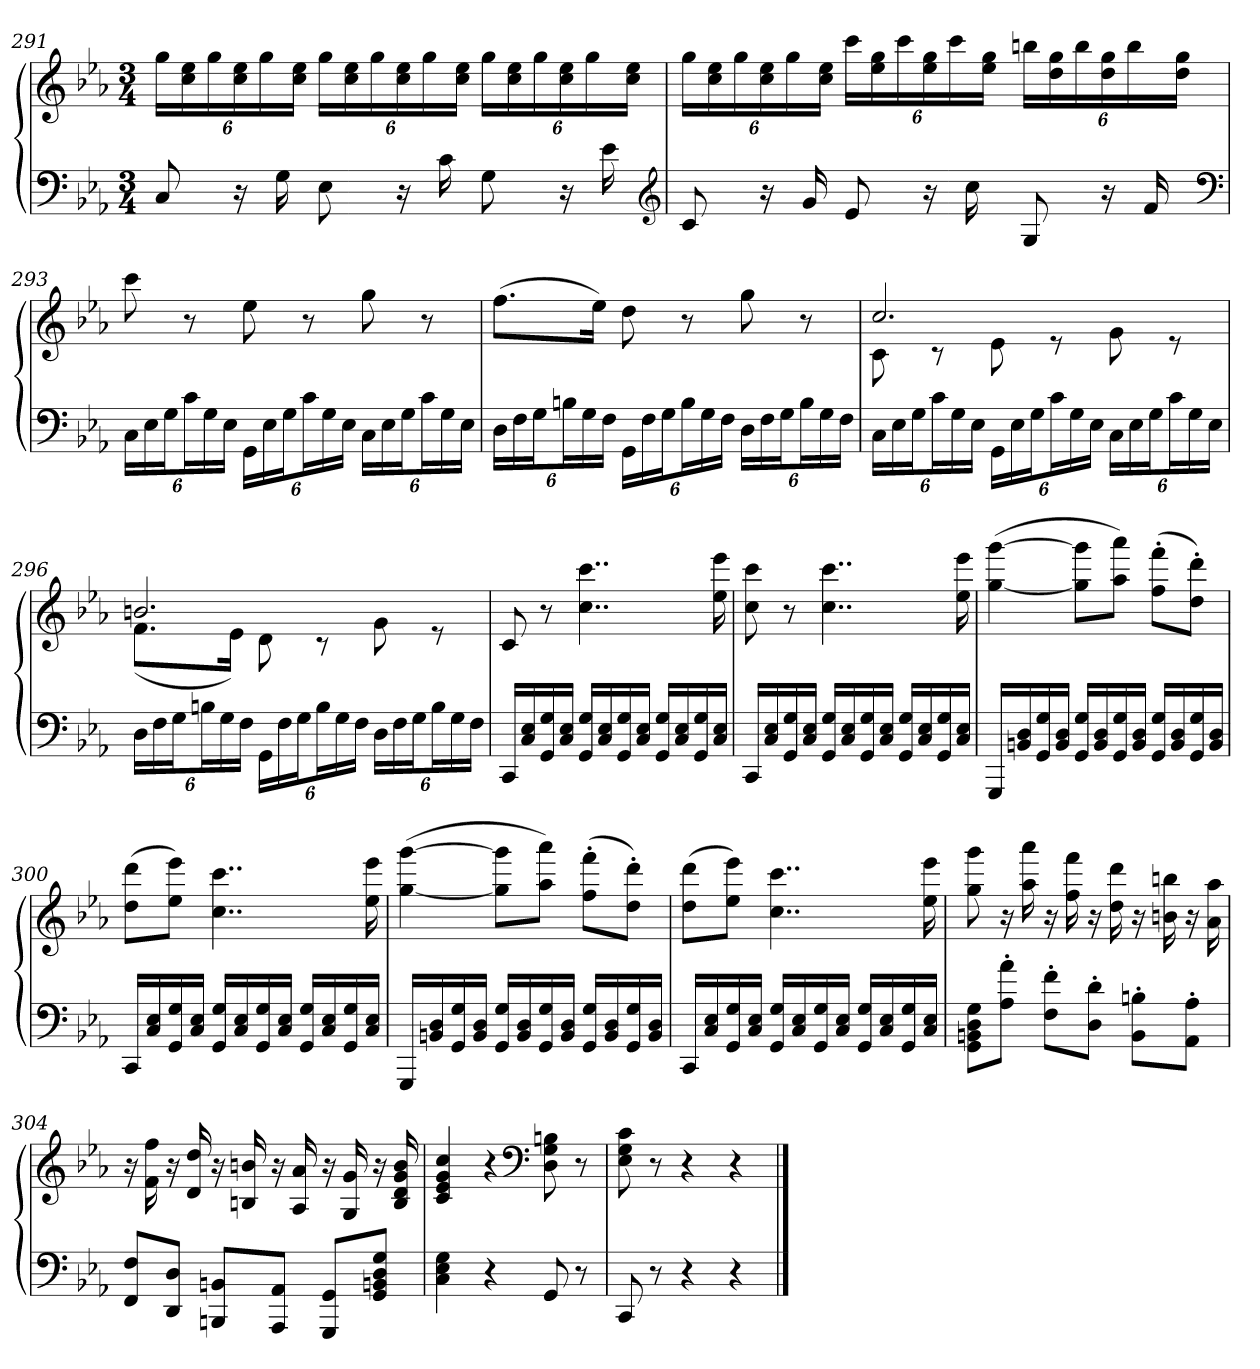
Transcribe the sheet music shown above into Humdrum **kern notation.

**kern	**kern
*part1	*part1
*staff2	*staff1
*clefF4	*clefG2
*k[b-e-a-]	*k[b-e-a-]
*c:	*c:
*M3/4	*M3/4
=291	=291
8C	24ggLL
.	24cc 24ee-
.	24gg
16r	24cc 24ee-
.	24gg
16G	.
.	24cc 24ee-JJ
8E-	24ggLL
.	24cc 24ee-
.	24gg
16r	24cc 24ee-
.	24gg
16c	.
.	24cc 24ee-JJ
8G	24ggLL
.	24cc 24ee-
.	24gg
16r	24cc 24ee-
.	24gg
16e-	.
.	24cc 24ee-JJ
*clefG2	*
=292	=292
8c	24ggLL
.	24cc 24ee-
.	24gg
16r	24cc 24ee-
.	24gg
16g	.
.	24cc 24ee-JJ
8e-	24cccLL
.	24ee- 24gg
.	24ccc
16r	24ee- 24gg
.	24ccc
16cc	.
.	24ee- 24ggJJ
8G	24bbnLL
.	24dd 24gg
.	24bb
16r	24dd 24gg
.	24bb
16f	.
.	24dd 24ggJJ
*clefF4	*
=293	=293
24CLL	8ccc
24E-	.
24GJ	.
24cL	8r
24G	.
24E-JJ	.
24GGLL	8ee-
24E-	.
24GJ	.
24cL	8r
24G	.
24E-JJ	.
24CLL	8gg
24E-	.
24GJ	.
24cL	8r
24G	.
24E-JJ	.
=294	=294
24DLL	(8.ffL
24F	.
24GJ	.
24BnL	.
24G	.
.	16ee-Jk)
24FJJ	.
24GGLL	8dd
24F	.
24GJ	.
24BL	8r
24G	.
24FJJ	.
24DLL	8gg
24F	.
24GJ	.
24BL	8r
24G	.
24FJJ	.
=295	=295
*	*^
24CLL	2.cc	8c
24E-	.	.
24GJ	.	.
24cL	.	8r
24G	.	.
24E-JJ	.	.
24GGLL	.	8e-
24E-	.	.
24GJ	.	.
24cL	.	8r
24G	.	.
24E-JJ	.	.
24CLL	.	8g
24E-	.	.
24GJ	.	.
24cL	.	8r
24G	.	.
24E-JJ	.	.
=296	=296	=296
24DLL	2.bn	(8.fL
24F	.	.
24GJ	.	.
24BnL	.	.
24G	.	.
.	.	16e-Jk)
24FJJ	.	.
24GGLL	.	8d
24F	.	.
24GJ	.	.
24BL	.	8r
24G	.	.
24FJJ	.	.
24DLL	.	8g
24F	.	.
24GJ	.	.
24BL	.	8r
24G	.	.
24FJJ	.	.
*	*v	*v
=297	=297
16CCLL	8c
16C 16E-	.
16GG 16G	8r
16C 16E-JJ	.
16GG 16GLL	4..cc 4..ccc
16C 16E-	.
16GG 16G	.
16C 16E-JJ	.
16GG 16GLL	.
16C 16E-	.
16GG 16G	.
16C 16E-JJ	16ee- 16eee-
=298	=298
16CCLL	8cc 8ccc
16C 16E-	.
16GG 16G	8r
16C 16E-JJ	.
16GG 16GLL	4..cc 4..ccc
16C 16E-	.
16GG 16G	.
16C 16E-JJ	.
16GG 16GLL	.
16C 16E-	.
16GG 16G	.
16C 16E-JJ	16ee- 16eee-
=299	=299
16GGGLL	([4gg [4ggg
16BBn 16D	.
16GG 16G	.
16BB 16DJJ	.
16GG 16GLL	8gg] 8ggg]L
16BB 16D	.
16GG 16G	8aa- 8aaa-J)
16BB 16DJJ	.
16GG 16GLL	(8ff' 8fff'L
16BB 16D	.
16GG 16G	8dd' 8ddd'J)
16BB 16DJJ	.
=300	=300
16CCLL	(8dd 8dddL
16C 16E-	.
16GG 16G	8ee- 8eee-J)
16C 16E-JJ	.
16GG 16GLL	4..cc 4..ccc
16C 16E-	.
16GG 16G	.
16C 16E-JJ	.
16GG 16GLL	.
16C 16E-	.
16GG 16G	.
16C 16E-JJ	16ee- 16eee-
=301	=301
16GGGLL	([4gg [4ggg
16BBn 16D	.
16GG 16G	.
16BB 16DJJ	.
16GG 16GLL	8gg] 8ggg]L
16BB 16D	.
16GG 16G	8aa- 8aaa-J)
16BB 16DJJ	.
16GG 16GLL	(8ff' 8fff'L
16BB 16D	.
16GG 16G	8dd' 8ddd'J)
16BB 16DJJ	.
=302	=302
16CCLL	(8dd 8dddL
16C 16E-	.
16GG 16G	8ee- 8eee-J)
16C 16E-JJ	.
16GG 16GLL	4..cc 4..ccc
16C 16E-	.
16GG 16G	.
16C 16E-JJ	.
16GG 16GLL	.
16C 16E-	.
16GG 16G	.
16C 16E-JJ	16ee- 16eee-
=303	=303
8GG 8BBn 8D 8GL	8gg 8ggg
8A-' 8a-'J	16r
.	16aa- 16aaa-
8F' 8f'L	16r
.	16ff 16fff
8D' 8d'J	16r
.	16dd 16ddd
8BB' 8Bn'L	16r
.	16bn 16bbn
8AA-' 8A-'J	16r
.	16a- 16aa-
=304	=304
8FF 8FL	16r
.	16f 16ff
8DD 8DJ	16r
.	16d 16dd
8BBBn 8BBnL	16r
.	16Bn 16bn
8AAA- 8AA-J	16r
.	16A- 16a-
8GGG 8GGL	16r
.	16G 16g
8GG 8BBn 8D 8GJ	16r
.	16B 16d 16g 16b
=305	=305
4C 4E- 4G	4c 4e- 4g 4cc
4r	4r
*	*clefF4
8GG	8D 8G 8Bn
8r	8r
=306	=306
8CC	8E- 8G 8c
8r	8r
4r	4r
4r	4r
==	==
*-	*-
